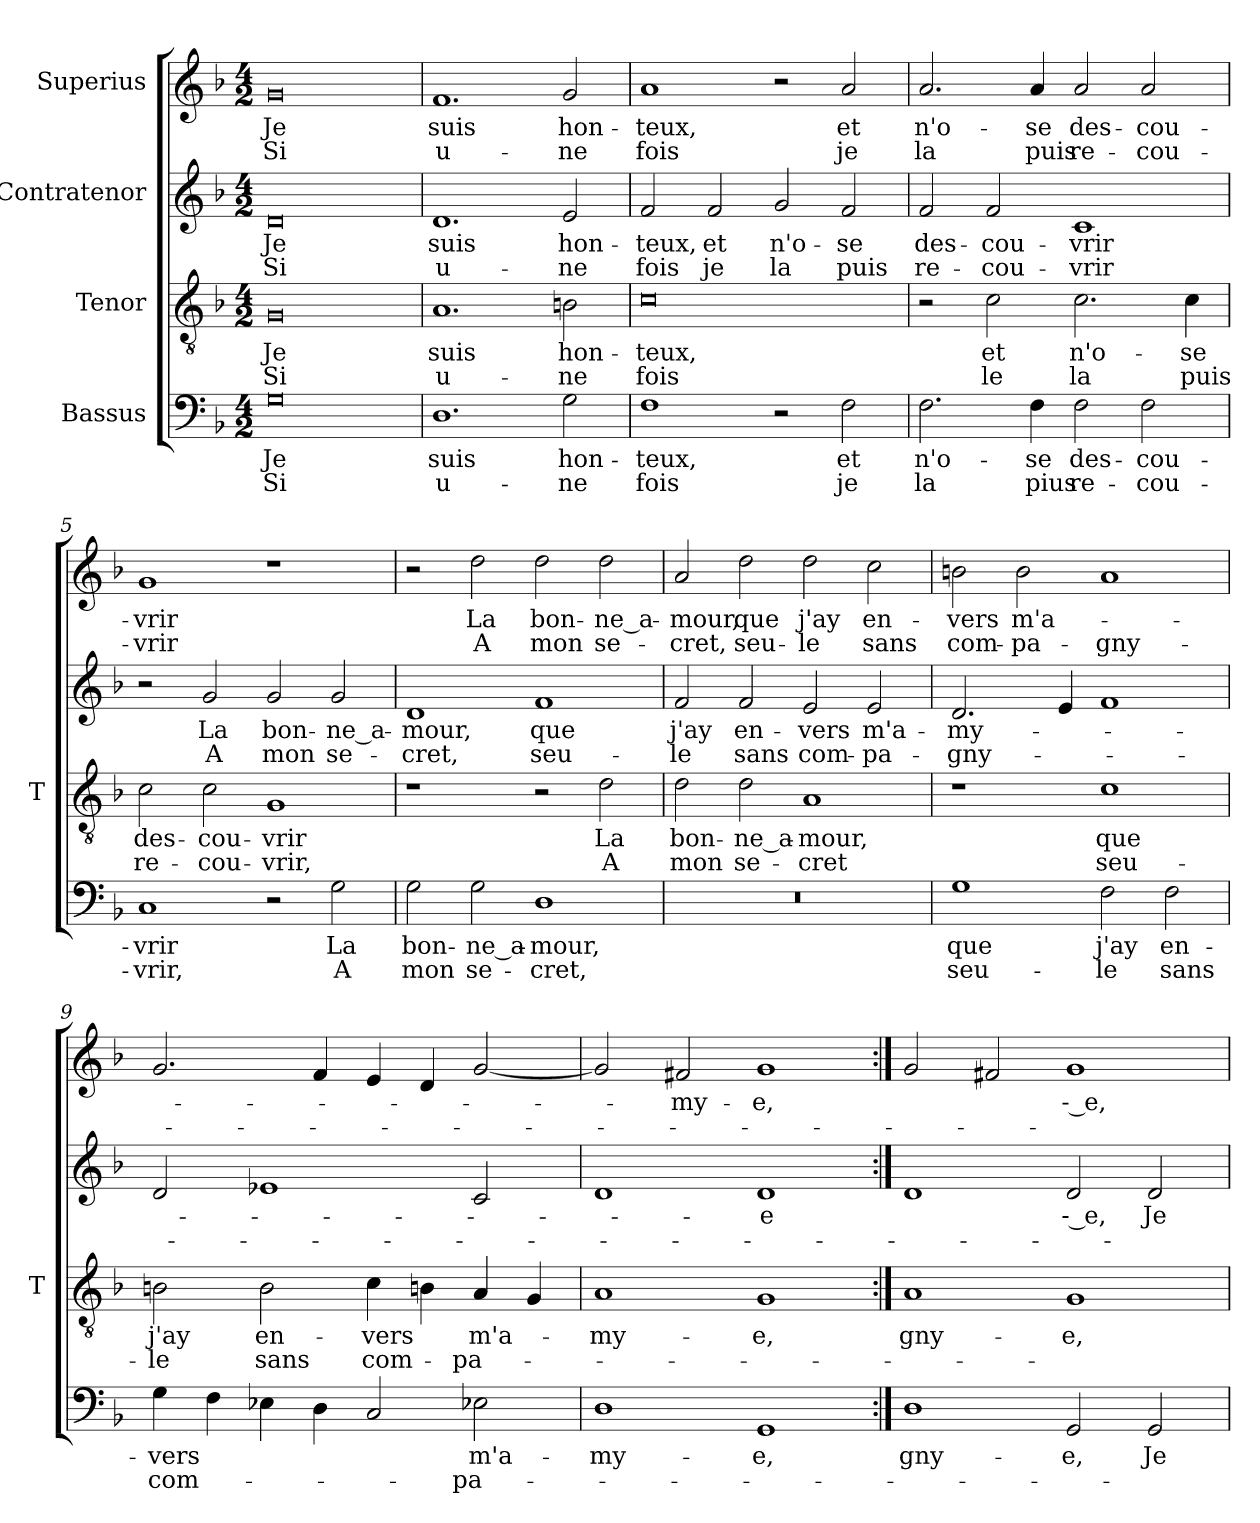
**kern	**text	**text	**kern	**text	**text	**kern	**text	**text	**kern	**text	**text
*part4	*part4	*part4	*part3	*part3	*part3	*part2	*part2	*part2	*part1	*part1	*part1
*staff4	*staff4	*staff4	*staff3	*staff3	*staff3	*staff2	*staff2	*staff2	*staff1	*staff1	*staff1
*I"Bassus	*	*	*I"Tenor	*	*	*I"Contratenor	*	*	*I"Superius	*	*
*	*	*	*I'T	*	*	*	*	*	*	*	*
*clefF4	*	*	*clefGv2	*	*	*clefG2	*	*	*clefG2	*	*
*k[b-]	*	*	*k[b-]	*	*	*k[b-]	*	*	*k[b-]	*	*
*M4/2	*	*	*M4/2	*	*	*M4/2	*	*	*M4/2	*	*
=1	=1	=1	=1	=1	=1	=1	=1	=1	=1	=1	=1
0G	-Je	-Si	0G	-Je	-Si	0d	-Je	-Si	0g	-Je	-Si
=2	=2	=2	=2	=2	=2	=2	=2	=2	=2	=2	=2
1.D	-suis	u-	1.A	-suis	u-	1.d	-suis	u-	1.f	-suis	u-
2G	hon-	-ne	2Bn	hon-	-ne	2e	hon-	-ne	2g	hon-	-ne
=3	=3	=3	=3	=3	=3	=3	=3	=3	=3	=3	=3
1F	-teux,	-fois	0c	-teux,	-fois	2f	-teux,	-fois	1a	-teux,	-fois
.	.	.	.	.	.	2f	-et	-je	.	.	.
2r	.	.	.	.	.	2g	n'o-	-la	2r	.	.
2F	-et	-je	.	.	.	2f	-se	-puis	2a	-et	-je
=4	=4	=4	=4	=4	=4	=4	=4	=4	=4	=4	=4
2.F	n'o-	-la	2r	.	.	2f	des-	re-	2.a	n'o-	-la
.	.	.	2c	-et	-le	2f	cou-	cou-	.	.	.
4F	-se	-pius	.	.	.	.	.	.	4a	-se	-puis
2F	des-	re-	2.c	n'o-	-la	1c	-vrir	-vrir	2a	des-	re-
2F	cou-	cou-	.	.	.	.	.	.	2a	cou-	cou-
.	.	.	4c	-se	-puis	.	.	.	.	.	.
=5	=5	=5	=5	=5	=5	=5	=5	=5	=5	=5	=5
1C	-vrir	-vrir,	2c	des-	re-	2r	.	.	1g	-vrir	-vrir
.	.	.	2c	cou-	cou-	2g	-La	-A	.	.	.
2r	.	.	1G	-vrir	-vrir,	2g	bon-	-mon	1r	.	.
2G	-La	-A	.	.	.	2g	ne_a-	se-	.	.	.
=6	=6	=6	=6	=6	=6	=6	=6	=6	=6	=6	=6
2G	bon-	-mon	1r	.	.	1d	-mour,	-cret,	2r	.	.
2G	ne_a-	se-	.	.	.	.	.	.	2dd	-La	-A
1D	-mour,	-cret,	2r	.	.	1f	-que	seu-	2dd	bon-	-mon
.	.	.	2d	-La	-A	.	.	.	2dd	ne_a-	se-
=7	=7	=7	=7	=7	=7	=7	=7	=7	=7	=7	=7
0r	.	.	2d	bon-	-mon	2f	-j'ay	-le	2a	-mour,	-cret,
.	.	.	2d	ne_a-	se-	2f	en-	-sans	2dd	-que	seu-
.	.	.	1A	-mour,	-cret	2e	-vers	com-	2dd	-j'ay	-le
.	.	.	.	.	.	2e	m'a-	pa-	2cc	en-	-sans
=8	=8	=8	=8	=8	=8	=8	=8	=8	=8	=8	=8
1G	-que	seu-	1r	.	.	2.d	my-	gny-	2b	-vers	com-
.	.	.	.	.	.	.	.	.	2b	m'a-	pa-
.	.	.	.	.	.	4e	.	.	.	.	.
2F	-j'ay	-le	1c	-que	seu-	1f	.	.	1a	.	gny-
2F	en-	-sans	.	.	.	.	.	.	.	.	.
=9	=9	=9	=9	=9	=9	=9	=9	=9	=9	=9	=9
4G	-vers	com-	2Bn	-j'ay	-le	2d	.	.	2.g	.	.
4F	.	.	.	.	.	.	.	.	.	.	.
4E-X	.	.	2B	en-	-sans	1e-X	.	.	.	.	.
4D	.	.	.	.	.	.	.	.	4f	.	.
2C	.	.	4c	-vers	com-	.	.	.	4e	.	.
.	.	.	4Bn	.	.	.	.	.	4d	.	.
2E-X	m'a-	pa-	4A	m'a-	pa-	2c	.	.	[2g	.	.
.	.	.	4G	.	.	.	.	.	.	.	.
=10	=10	=10	=10	=10	=10	=10	=10	=10	=10	=10	=10
1D	my-	.	1A	my-	.	1d	.	.	2g]	.	.
.	.	.	.	.	.	.	.	.	2f#X	my-	.
1GG	-e,	.	1G	-e,	.	1d	-e	.	1g	-e,	.
=11:|!	=11:|!	=11:|!	=11:|!	=11:|!	=11:|!	=11:|!	=11:|!	=11:|!	=11:|!	=11:|!	=11:|!
1D	- gny-	.	1A	- gny-	.	1d	.	.	2g	.	.
.	.	.	.	.	.	.	.	.	2f#X	.	.
2GG	-e,	.	1G	-e,	.	2d	-- e,	.	1g	-- e,	.
2GG	-Je	.	.	.	.	2d	-Je	.	.	.	.
=	=	=	=	=	=	=	=	=	=	=	=
*-	*-	*-	*-	*-	*-	*-	*-	*-	*-	*-	*-
